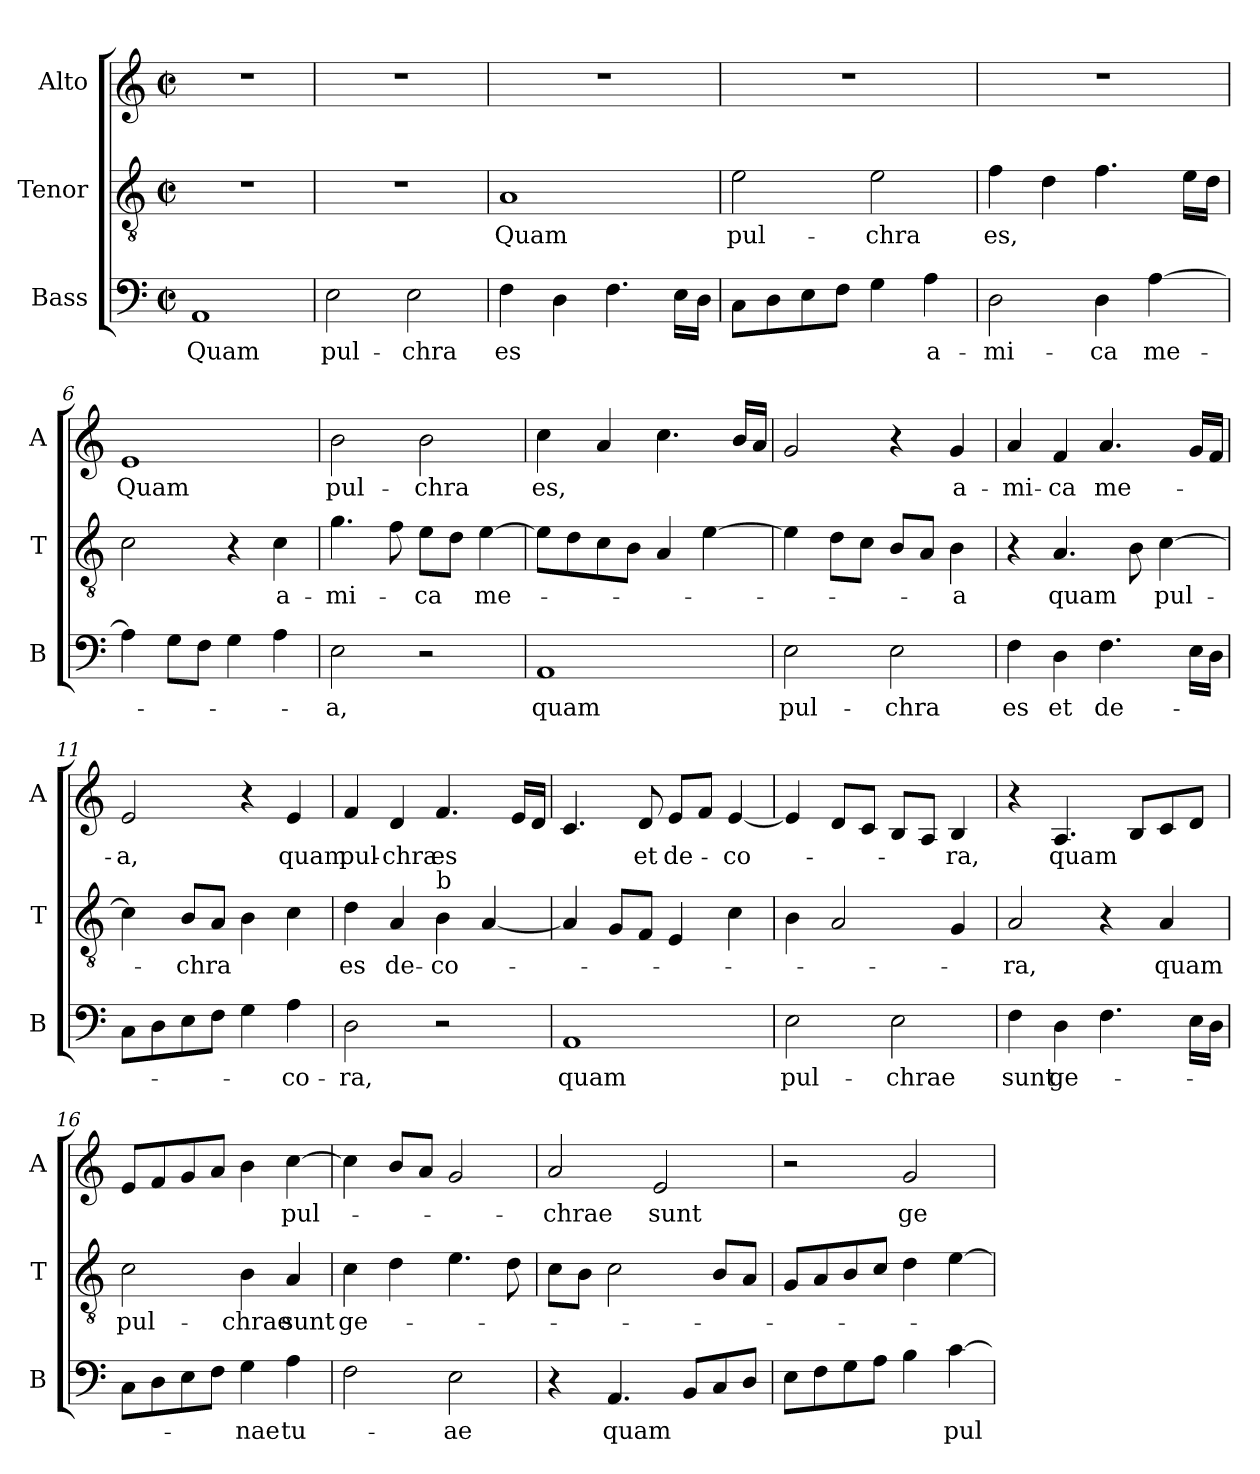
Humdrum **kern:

**kern	**text	**kern	**text	**kern	**text
*part3	*part3	*part2	*part2	*part1	*part1
*staff3	*staff3	*staff2	*staff2	*staff1	*staff1
*I"Bass	*	*I"Tenor	*	*I"Alto	*
*I'B	*	*I'T	*	*I'A	*
*clefF4	*	*clefGv2	*	*clefG2	*
*k[]	*	*k[]	*	*k[]	*
*C:	*	*C:	*	*C:	*
*M2/2	*	*M2/2	*	*M2/2	*
*met(c|)	*	*met(c|)	*	*met(c|)	*
=1	=1	=1	=1	=1	=1
!	!LO:LY:b	!	!	!	!
1AA	Quam	1r	.	1r	.
=2	=2	=2	=2	=2	=2
!	!LO:LY:b	!	!	!	!
2E\	pul-	1r	.	1r	.
!	!LO:LY:b	!	!	!	!
2E\	-chra	.	.	.	.
=3	=3	=3	=3	=3	=3
!	!LO:LY:b	!	!LO:LY:b	!	!
4F\	es	1A	Quam	1r	.
4D\	.	.	.	.	.
4.F\	.	.	.	.	.
16E\LL	.	.	.	.	.
16D\JJ	.	.	.	.	.
=4	=4	=4	=4	=4	=4
!	!	!	!LO:LY:b	!	!
8C\L	.	2e\	pul-	1r	.
8D\	.	.	.	.	.
8E\	.	.	.	.	.
8F\J	.	.	.	.	.
!	!	!	!LO:LY:b	!	!
4G\	.	2e\	-chra	.	.
!	!LO:LY:b	!	!	!	!
4A\	a-	.	.	.	.
=5	=5	=5	=5	=5	=5
!	!LO:LY:b	!	!LO:LY:b	!	!
2D\	-mi-	4f\	es,	1r	.
.	.	4d\	.	.	.
!	!LO:LY:b	!	!	!	!
4D\	-ca	4.f\	.	.	.
!	!LO:LY:b	!	!	!	!
[4A\	me-	.	.	.	.
.	.	16e\LL	.	.	.
.	.	16d\JJ	.	.	.
!!LO:LB:g=z
=6	=6	=6	=6	=6	=6
!	!	!	!	!	!LO:LY:b
4A\]	.	2c\	.	1e	Quam
8G\L	.	.	.	.	.
8F\J	.	.	.	.	.
4G\	.	4r	.	.	.
!	!	!	!LO:LY:b	!	!
4A\	.	4c\	a-	.	.
=7	=7	=7	=7	=7	=7
!	!LO:LY:b	!	!LO:LY:b	!	!LO:LY:b
2E\	-a,	4.g\	-mi-	2b\	pul-
.	.	8f\	.	.	.
!	!	!	!LO:LY:b	!	!LO:LY:b
2r	.	8e\L	-ca	2b\	-chra
.	.	8d\J	.	.	.
!	!	!	!LO:LY:b	!	!
.	.	[4e\	me-	.	.
=8	=8	=8	=8	=8	=8
!	!LO:LY:b	!	!	!	!LO:LY:b
1AA	quam	8e\L]	.	4cc\	es,
.	.	8d\	.	.	.
.	.	8c\	.	4a/	.
.	.	8B\J	.	.	.
.	.	4A/	.	4.cc\	.
.	.	[4e\	.	.	.
.	.	.	.	16b/LL	.
.	.	.	.	16a/JJ	.
=9	=9	=9	=9	=9	=9
!	!LO:LY:b	!	!	!	!
2E\	pul-	4e\]	.	2g/	.
.	.	8d\L	.	.	.
.	.	8c\J	.	.	.
!	!LO:LY:b	!	!	!	!
2E\	-chra	8B/L	.	4r	.
.	.	8A/J	.	.	.
!	!	!	!LO:LY:b	!	!LO:LY:b
.	.	4B\	-a	4g/	a-
=10	=10	=10	=10	=10	=10
!	!LO:LY:b	!	!	!	!LO:LY:b
4F\	es	4r	.	4a/	-mi-
!	!LO:LY:b	!	!LO:LY:b	!	!LO:LY:b
4D\	et	4.A/	quam	4f/	-ca
!	!LO:LY:b	!	!	!	!LO:LY:b
4.F\	de-	.	.	4.a/	me-
.	.	8B\	.	.	.
!	!	!	!LO:LY:b	!	!
.	.	[4c\	pul-	.	.
16E\LL	.	.	.	16g/LL	.
16D\JJ	.	.	.	16f/JJ	.
!!LO:LB:g=z
=11	=11	=11	=11	=11	=11
!	!	!	!	!	!LO:LY:b
8C\L	.	4c\]	.	2e/	-a,
8D\	.	.	.	.	.
!	!	!	!LO:LY:b	!	!
8E\	.	8B/L	-chra	.	.
8F\J	.	8A/J	.	.	.
4G\	.	4B\	.	4r	.
!	!LO:LY:b	!	!	!	!LO:LY:b
4A\	-co-	4c\	.	4e/	quam
=12	=12	=12	=12	=12	=12
!	!LO:LY:b	!	!LO:LY:b	!	!LO:LY:b
2D\	-ra,	4d\	es	4f/	pul-
!	!	!	!LO:LY:b	!	!LO:LY:b
.	.	4A/	de-	4d/	-chra
!	!	!LO:TX:a:t=b	!	!	!
!	!	!	!LO:LY:b	!	!LO:LY:b
2r	.	4B\	-co-	4.f/	es
.	.	[4A/	.	.	.
.	.	.	.	16e/LL	.
.	.	.	.	16d/JJ	.
=13	=13	=13	=13	=13	=13
!	!LO:LY:b	!	!	!	!
1AA	quam	4A/]	.	4.c/	.
.	.	8G/L	.	.	.
!	!	!	!	!	!LO:LY:b
.	.	8F/J	.	8d/	et
!	!	!	!	!	!LO:LY:b
.	.	4E/	.	8e/L	de-
.	.	.	.	8f/J	.
!	!	!	!	!	!LO:LY:b
.	.	4c\	.	[4e/	-co-
=14	=14	=14	=14	=14	=14
!	!LO:LY:b	!	!	!	!
2E\	pul-	4B\	.	4e/]	.
.	.	2A/	.	8d/L	.
.	.	.	.	8c/J	.
!	!LO:LY:b	!	!	!	!
2E\	-chrae	.	.	8B/L	.
.	.	.	.	8A/J	.
!	!	!	!	!	!LO:LY:b
.	.	4G/	.	4B/	-ra,
=15	=15	=15	=15	=15	=15
!	!LO:LY:b	!	!LO:LY:b	!	!
4F\	sunt	2A/	-ra,	4r	.
!	!LO:LY:b	!	!	!	!LO:LY:b
4D\	ge-	.	.	4.A/	quam
4.F\	.	4r	.	.	.
.	.	.	.	8B/L	.
!	!	!	!LO:LY:b	!	!
.	.	4A/	quam	8c/	.
16E\LL	.	.	.	8d/J	.
16D\JJ	.	.	.	.	.
!!LO:PB:g=z
=16	=16	=16	=16	=16	=16
!	!	!	!LO:LY:b	!	!
8C\L	.	2c\	pul-	8e/L	.
8D\	.	.	.	8f/	.
8E\	.	.	.	8g/	.
8F\J	.	.	.	8a/J	.
!	!LO:LY:b	!	!LO:LY:b	!	!
4G\	-nae	4B\	-chrae	4b\	.
!	!LO:LY:b	!	!LO:LY:b	!	!LO:LY:b
4A\	tu-	4A/	sunt	[4cc\	pul-
=17	=17	=17	=17	=17	=17
!	!	!	!LO:LY:b	!	!
2F\	.	4c\	ge-	4cc\]	.
.	.	4d\	.	8b/L	.
.	.	.	.	8a/J	.
!	!LO:LY:b	!	!	!	!
2E\	-ae	4.e\	.	2g/	.
.	.	8d\	.	.	.
=18	=18	=18	=18	=18	=18
!	!	!	!	!	!LO:LY:b
4r	.	8c\L	.	2a/	-chrae
.	.	8B\J	.	.	.
!	!LO:LY:b	!	!	!	!
4.AA/	quam	2c\	.	.	.
!	!	!	!	!	!LO:LY:b
.	.	.	.	2e/	sunt
8BB/L	.	.	.	.	.
8C/	.	8B/L	.	.	.
8D/J	.	8A/J	.	.	.
=19	=19	=19	=19	=19	=19
8E\L	.	8G/L	.	2r	.
8F\	.	8A/	.	.	.
8G\	.	8B/	.	.	.
8A\J	.	8c/J	.	.	.
!	!	!	!	!	!LO:LY:b
4B\	.	4d\	.	2g/	ge-
!	!LO:LY:b	!	!	!	!
[4c\	pul-	[4e\	.	.	.
=	=	=	=	=	=
*-	*-	*-	*-	*-	*-
